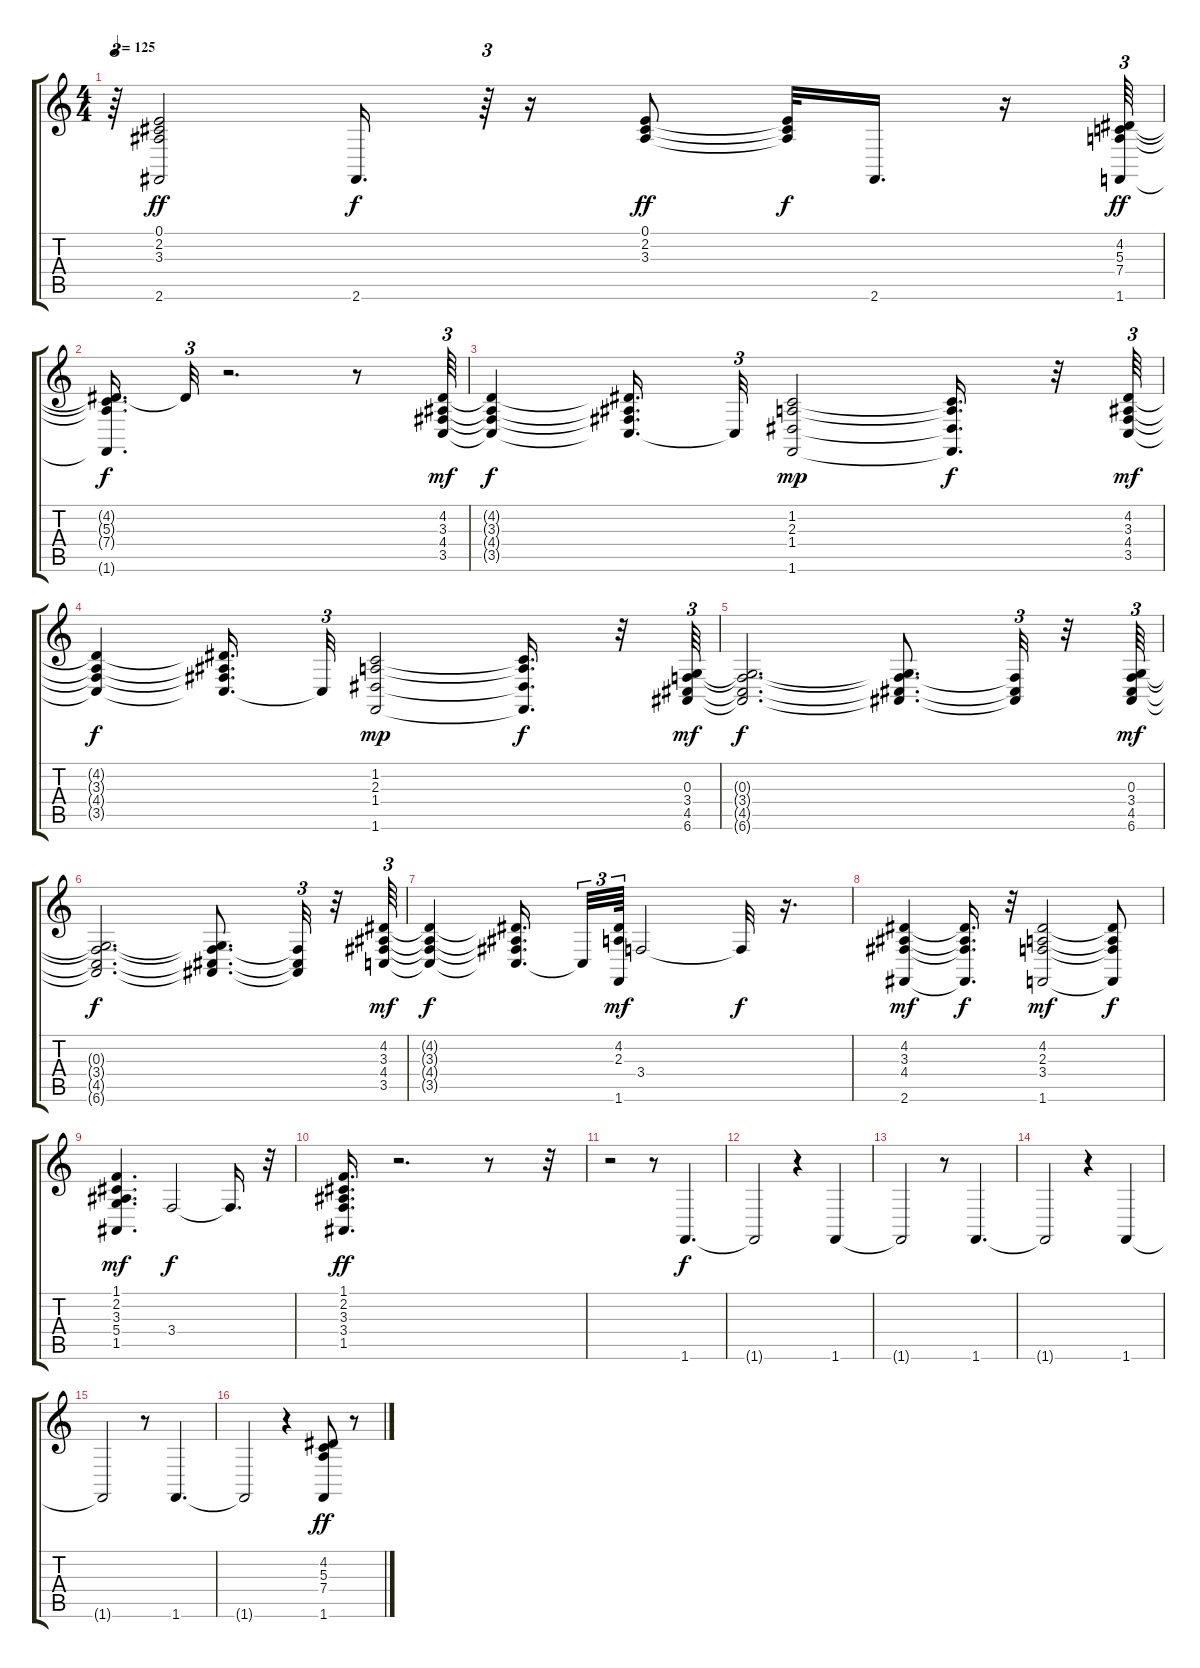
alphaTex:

\track "" {instrument acousticgrandpiano}
\staff {score tabs}
\tuning (E4 B3 G3 D3 A2 E2) {hide}
\ts (4 4)
\tempo 125
\clef g2
\ks c
r.64{tu (3 2) dy f} (0.1 2.2 3.3 2.6).2{dy ff} 2.6.16{d dy f} r.64{tu (3 2)} r.16 (0.1 2.2 3.3).8{dy ff} (0.1{t} 2.2{t} 3.3{t}).32{dy f} 2.6.16{d} r.16 (4.2 5.3 7.4 1.6).64{tu (3 2) dy ff} |
(4.2{t} 5.3{t} 7.4{t} 1.6{t}).16{d dy f} 4.2{t}.32{tu (3 2)} r.2{d} r.8 (4.2 3.3 4.4 3.5).64{tu (3 2) dy mf} |
(4.2{t} 3.3{t} 4.4{t} 3.5{t}).4{dy f} (4.2{t} 3.3{t} 4.4{t} 3.5{t}).16{d} 3.5{t}.32{tu (3 2)} (1.2 2.3 1.4 1.6).2{dy mp} (1.2{t} 2.3{t} 1.4{t} 1.6{t}).16{d dy f} r.32 (4.2 3.3 4.4 3.5).64{tu (3 2) dy mf} |
(4.2{t} 3.3{t} 4.4{t} 3.5{t}).4{dy f} (4.2{t} 3.3{t} 4.4{t} 3.5{t}).16{d} 3.5{t}.32{tu (3 2)} (1.2 2.3 1.4 1.6).2{dy mp} (1.2{t} 2.3{t} 1.4{t} 1.6{t}).16{d dy f} r.32 (0.3 3.4 4.5 6.6).64{tu (3 2) dy mf} |
(0.3{t} 3.4{t} 4.5{t} 6.6{t}).2{d dy f} (0.3{t} 3.4{t} 4.5{t} 6.6{t}).8{d} (3.4{t} 4.5{t} 6.6{t}).32{tu (3 2)} r.32 (0.3 3.4 4.5 6.6).64{tu (3 2) dy mf} |
(0.3{t} 3.4{t} 4.5{t} 6.6{t}).2{d dy f} (0.3{t} 3.4{t} 4.5{t} 6.6{t}).8{d} (3.4{t} 4.5{t} 6.6{t}).32{tu (3 2)} r.32 (4.2 3.3 4.4 3.5).64{tu (3 2) dy mf} |
(4.2{t} 3.3{t} 4.4{t} 3.5{t}).4{dy f} (4.2{t} 3.3{t} 4.4{t} 3.5{t}).16{d beam splitsecondary} 3.5{t}.32{tu (3 2)} (4.2 2.3 1.6).64{tu (3 2) dy mf} 3.4.2 3.4{t}.32{dy f} r.16{d} |
(4.2 3.3 4.4 2.6).4{dy mf} (4.2{t} 3.3{t} 4.4{t} 2.6{t}).16{d dy f} r.32 (4.2 2.3 3.4 1.6).2{dy mf} (4.2{t} 2.3{t} 3.4{t} 1.6{t}).8{dy f} |
(1.1 2.2 3.3 5.4 1.5).4{d dy mf} 3.4.2{dy f} 3.4{t}.16{d} r.32 |
(1.1 2.2 3.3 3.4 1.5).16{d dy ff} r.2{d} r.8 r.32 |
r.2 r.8 1.6.4{d dy f} |
1.6{t}.2 r.4 1.6.4 |
1.6{t}.2 r.8 1.6.4{d} |
1.6{t}.2 r.4 1.6.4 |
1.6{t}.2 r.8 1.6.4{d} |
1.6{t}.2 r.4 (4.2 5.3 7.4 1.6).8{dy ff} r.8
